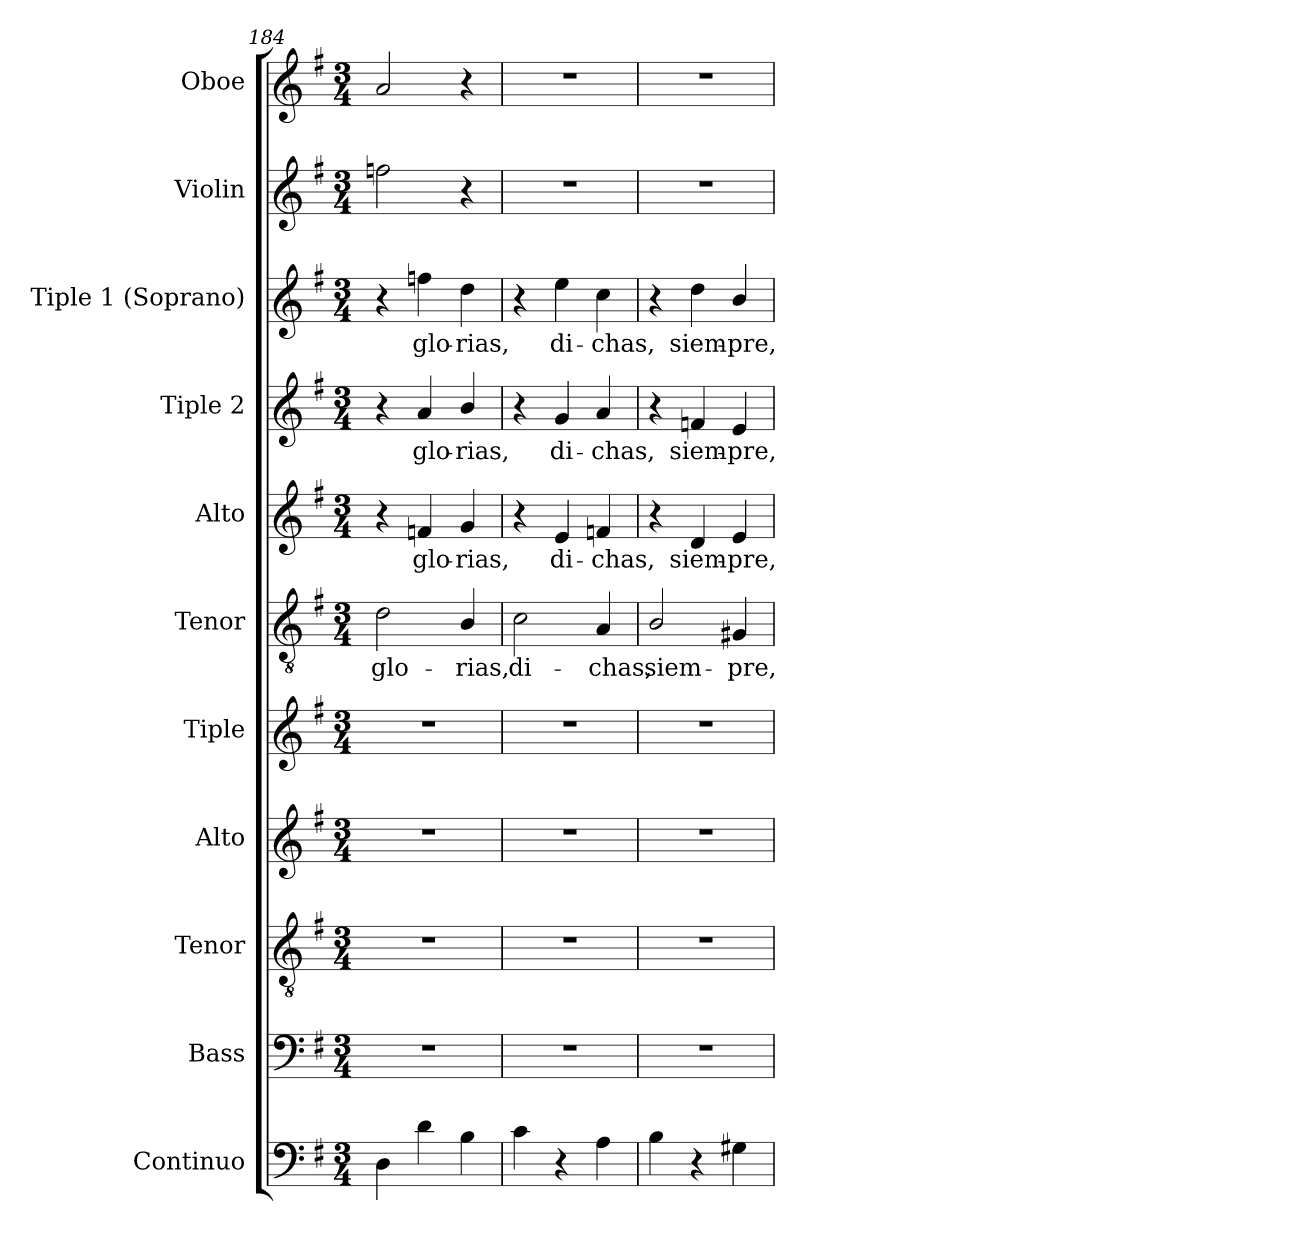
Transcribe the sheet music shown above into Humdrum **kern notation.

**kern	**kern	**kern	**kern	**kern	**kern	**text	**kern	**text	**kern	**text	**kern	**text	**kern	**kern
*part11	*part10	*part9	*part8	*part7	*part6	*part6	*part5	*part5	*part4	*part4	*part3	*part3	*part2	*part1
*staff11	*staff10	*staff9	*staff8	*staff7	*staff6	*staff6	*staff5	*staff5	*staff4	*staff4	*staff3	*staff3	*staff2	*staff1
*I"Continuo	*I"Bass	*I"Tenor	*I"Alto	*I"Tiple	*I"Tenor	*	*I"Alto	*	*I"Tiple 2	*	*I"Tiple 1 (Soprano)	*	*I"Violin	*I"Oboe
*I'Cont.	*I'B.	*I'T.	*I'A.	*	*I'T.	*	*I'A.	*	*	*	*I'S1.	*	*I'Vln.	*I'Ob.
!!LO:PB:g=z
*clefF4	*clefF4	*clefGv2	*clefG2	*clefG2	*clefGv2	*	*clefG2	*	*clefG2	*	*clefG2	*	*clefG2	*clefG2
*	*	*ITrd7c12	*	*	*ITrd7c12	*	*	*	*	*	*	*	*	*
*k[f#]	*k[f#]	*k[f#]	*k[f#]	*k[f#]	*k[f#]	*	*k[f#]	*	*k[f#]	*	*k[f#]	*	*k[f#]	*k[f#]
*G:	*G:	*G:	*G:	*G:	*G:	*	*G:	*	*G:	*	*G:	*	*G:	*G:
*M3/4	*M3/4	*M3/4	*M3/4	*M3/4	*M3/4	*	*M3/4	*	*M3/4	*	*M3/4	*	*M3/4	*M3/4
=184	=184	=184	=184	=184	=184	=184	=184	=184	=184	=184	=184	=184	=184	=184
!	!LO:N:vis=1	!LO:N:vis=1	!LO:N:vis=1	!LO:N:vis=1	!	!	!	!	!	!	!	!	!	!
!	!	!	!	!	!	!LO:LY:b:color=#000000	!	!	!	!	!	!	!	!
4Di\	2.r	2.r	2.r	2.r	2Di\	glo-	4r	.	4r	.	4r	.	2ffni\	2ai/
!	!	!	!	!	!	!	!	!LO:LY:b:color=#000000	!	!	!	!	!	!
!	!	!	!	!	!	!	!	!	!	!LO:LY:b:color=#000000	!	!	!	!
!	!	!	!	!	!	!	!	!	!	!	!	!LO:LY:b:color=#000000	!	!
4di\	.	.	.	.	.	.	4fni/	glo-	4ai/	glo-	4ffni\	glo-	.	.
!	!	!	!	!	!	!LO:LY:b:color=#000000	!	!	!	!	!	!	!	!
!	!	!	!	!	!	!	!	!LO:LY:b:color=#000000	!	!	!	!	!	!
!	!	!	!	!	!	!	!	!	!	!LO:LY:b:color=#000000	!	!	!	!
!	!	!	!	!	!	!	!	!	!	!	!	!LO:LY:b:color=#000000	!	!
4Bi\	.	.	.	.	4BBi/	-rias,	4gi/	-rias,	4bi/	-rias,	4ddi\	-rias,	4r	4r
=185	=185	=185	=185	=185	=185	=185	=185	=185	=185	=185	=185	=185	=185	=185
!	!LO:N:vis=1	!LO:N:vis=1	!LO:N:vis=1	!LO:N:vis=1	!	!	!	!	!	!	!	!	!	!
!	!	!	!	!	!	!LO:LY:b:color=#000000	!	!	!	!	!	!	!LO:N:vis=1	!LO:N:vis=1
4ci\	2.r	2.r	2.r	2.r	2Ci\	di-	4r	.	4r	.	4r	.	2.r	2.r
!	!	!	!	!	!	!	!	!LO:LY:b:color=#000000	!	!	!	!	!	!
!	!	!	!	!	!	!	!	!	!	!LO:LY:b:color=#000000	!	!	!	!
!	!	!	!	!	!	!	!	!	!	!	!	!LO:LY:b:color=#000000	!	!
4r	.	.	.	.	.	.	4ei/	di-	4gi/	di-	4eei\	di-	.	.
!	!	!	!	!	!	!LO:LY:b:color=#000000	!	!	!	!	!	!	!	!
!	!	!	!	!	!	!	!	!LO:LY:b:color=#000000	!	!	!	!	!	!
!	!	!	!	!	!	!	!	!	!	!LO:LY:b:color=#000000	!	!	!	!
!	!	!	!	!	!	!	!	!	!	!	!	!LO:LY:b:color=#000000	!	!
4Ai\	.	.	.	.	4AAi/	-chas,	4fni/	-chas,	4ai/	-chas,	4cci\	-chas,	.	.
=186	=186	=186	=186	=186	=186	=186	=186	=186	=186	=186	=186	=186	=186	=186
!	!LO:N:vis=1	!LO:N:vis=1	!LO:N:vis=1	!LO:N:vis=1	!	!	!	!	!	!	!	!	!	!
!	!	!	!	!	!	!LO:LY:b:color=#000000	!	!	!	!	!	!	!LO:N:vis=1	!LO:N:vis=1
4Bi\	2.r	2.r	2.r	2.r	2BBi/	siem-	4r	.	4r	.	4r	.	2.r	2.r
!	!	!	!	!	!	!	!	!LO:LY:b:color=#000000	!	!	!	!	!	!
!	!	!	!	!	!	!	!	!	!	!LO:LY:b:color=#000000	!	!	!	!
!	!	!	!	!	!	!	!	!	!	!	!	!LO:LY:b:color=#000000	!	!
4r	.	.	.	.	.	.	4di/	siem-	4fni/	siem-	4ddi\	siem-	.	.
!	!	!	!	!	!	!LO:LY:b:color=#000000	!	!	!	!	!	!	!	!
!	!	!	!	!	!	!	!	!LO:LY:b:color=#000000	!	!	!	!	!	!
!	!	!	!	!	!	!	!	!	!	!LO:LY:b:color=#000000	!	!	!	!
!	!	!	!	!	!	!	!	!	!	!	!	!LO:LY:b:color=#000000	!	!
4G#Xi\	.	.	.	.	4GG#Xi/	-pre,	4ei/	-pre,	4ei/	-pre,	4bi/	-pre,	.	.
=	=	=	=	=	=	=	=	=	=	=	=	=	=	=
*-	*-	*-	*-	*-	*-	*-	*-	*-	*-	*-	*-	*-	*-	*-
